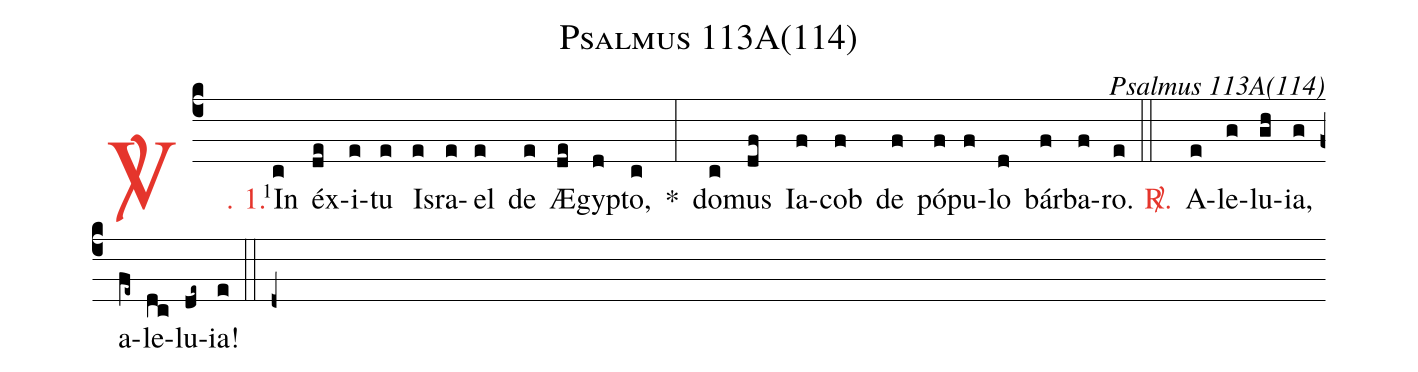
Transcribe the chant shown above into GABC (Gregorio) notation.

name: Psalmus 113A(114);
commentary: Psalmus 113A(114);
%%
(c4)

<c><sp>V/</sp>. 1.</c>() <v>\VSup{1}</v>In(c) éx(de)i(e)tu(e) Is(e)ra(e)el(e) de(e) Æ(de)gyp(d)to,(c) *(:) do(c)mus(df) Ia(f)cob(f) de(f) pó(f)pu(f)lo(d)  bár(f)ba(f)ro.(e)

(::)

<nlba><c><sp>R/</sp>.</c>() A</nlba>(e)le(g)lu(gh)ia,(g) a(fe~)le(dc)lu(de~)ia!(e)

(::)

(d+)
